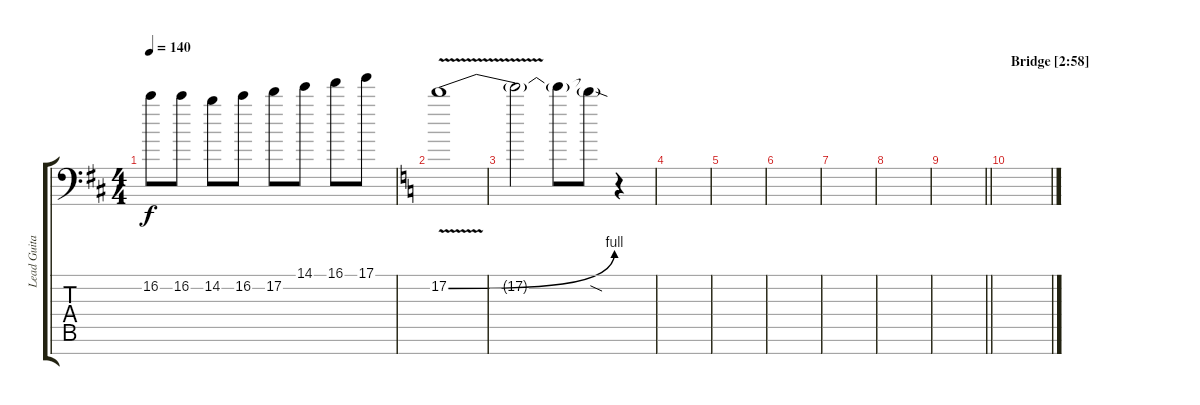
\track ("Lead Guitar" "Lead Guita") {instrument electricguitarjazz}
\staff {score tabs}
\tuning (D4 A3 F3 C3 G2 D2 A1) {hide}
\ts (4 4)
\tempo 140
\clef f4
\ks bminor
16.2{t}.8{dy f} 16.2.8 14.2.8 16.2.8 17.2.8 14.1.8 16.1.8 17.1.8 |
\ks aminor
17.2{be (bend 0 0 60 4) v}.1 |
17.2{t}.2 17.2{t}.8 17.2{sod t}.8 r.4 |
|
|
|
|
|
\barLineRight lightlight
|
\section ("" "Bridge [2:58]")
